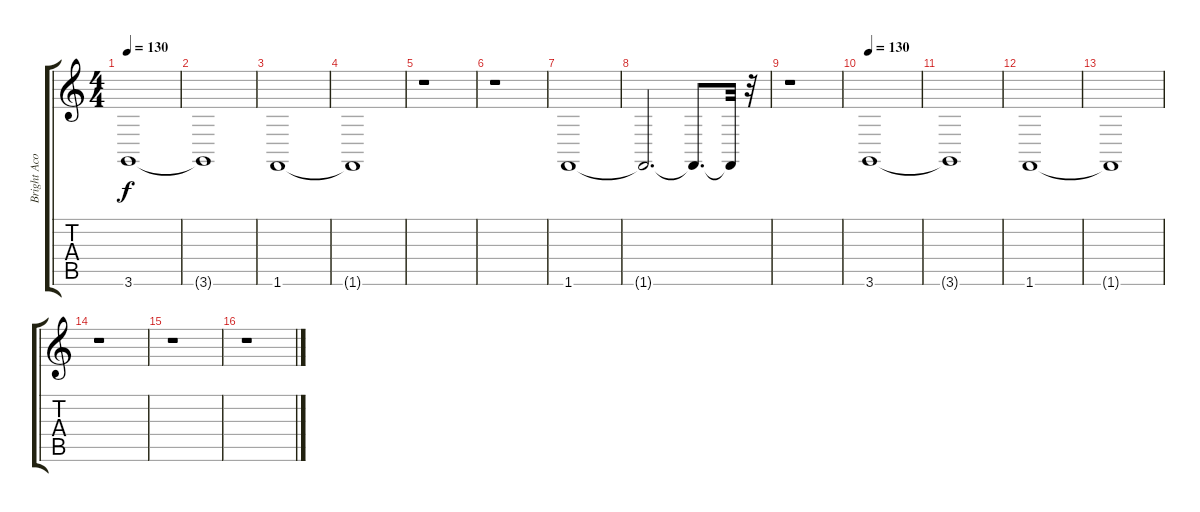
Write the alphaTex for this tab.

\track ("Bright Acoustic Piano" "Bright Aco") {instrument brightacousticpiano}
\staff {score tabs}
\tuning (E4 B3 G3 D3 A2 E2) {hide}
\ts (4 4)
\tempo 130
\clef g2
\ks c
3.6.1{dy f} |
3.6{t}.1 |
1.6.1 |
1.6{t}.1 |
r.1 |
r.1 |
1.6.1 |
1.6{t}.2{d} 1.6{t}.8{d} 1.6{t}.32 r.32 |
r.1 |
\tempo 130
3.6.1 |
3.6{t}.1 |
1.6.1 |
1.6{t}.1 |
r.1 |
r.1 |
r.1
